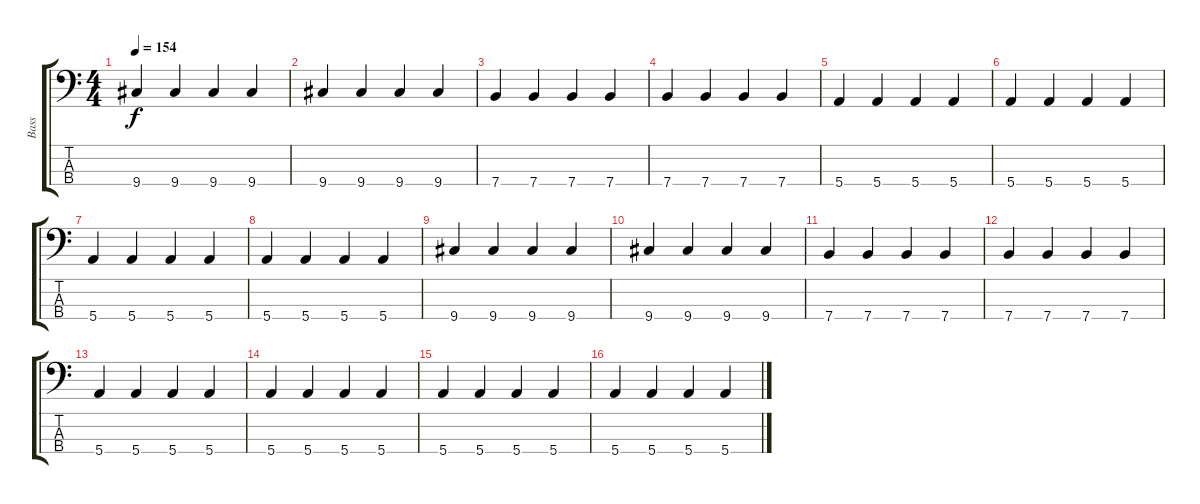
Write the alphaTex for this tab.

\track ("Bass" "Bass") {instrument electricbassfinger}
\staff {score tabs}
\tuning (G2 D2 A1 E1) {hide}
\ts (4 4)
\tempo 154
\clef f4
\ks c
9.4.4{dy f} 9.4.4 9.4.4 9.4.4 |
9.4.4 9.4.4 9.4.4 9.4.4 |
7.4.4 7.4.4 7.4.4 7.4.4 |
7.4.4 7.4.4 7.4.4 7.4.4 |
5.4.4 5.4.4 5.4.4 5.4.4 |
5.4.4 5.4.4 5.4.4 5.4.4 |
5.4.4 5.4.4 5.4.4 5.4.4 |
5.4.4 5.4.4 5.4.4 5.4.4 |
9.4.4 9.4.4 9.4.4 9.4.4 |
9.4.4 9.4.4 9.4.4 9.4.4 |
7.4.4 7.4.4 7.4.4 7.4.4 |
7.4.4 7.4.4 7.4.4 7.4.4 |
5.4.4 5.4.4 5.4.4 5.4.4 |
5.4.4 5.4.4 5.4.4 5.4.4 |
5.4.4 5.4.4 5.4.4 5.4.4 |
5.4.4 5.4.4 5.4.4 5.4.4
